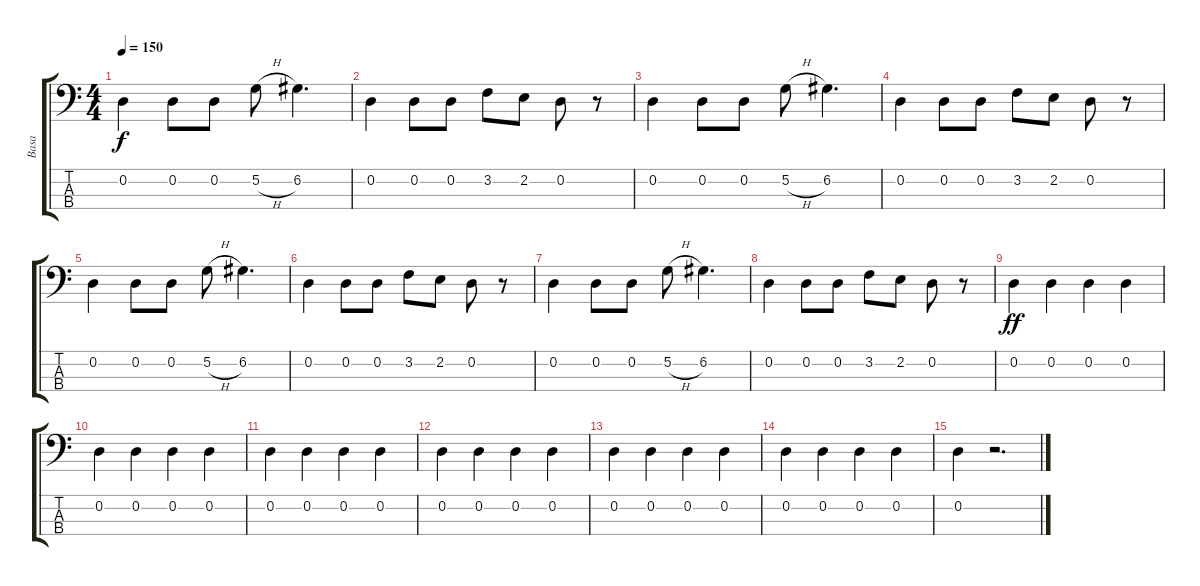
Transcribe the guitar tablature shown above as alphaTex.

\track ("Basa" "Basa") {solo instrument electricbassfinger}
\staff {score tabs}
\tuning (G2 D2 A1 E1) {hide}
\ts (4 4)
\tempo 150
\clef f4
\ks c
0.2.4{dy f} 0.2.8 0.2.8 5.2{h}.8 6.2.4{d} |
0.2.4 0.2.8 0.2.8 3.2.8 2.2.8 0.2.8 r.8 |
0.2.4 0.2.8 0.2.8 5.2{h}.8 6.2.4{d} |
0.2.4 0.2.8 0.2.8 3.2.8 2.2.8 0.2.8 r.8 |
0.2.4 0.2.8 0.2.8 5.2{h}.8 6.2.4{d} |
0.2.4 0.2.8 0.2.8 3.2.8 2.2.8 0.2.8 r.8 |
0.2.4 0.2.8 0.2.8 5.2{h}.8 6.2.4{d} |
0.2.4 0.2.8 0.2.8 3.2.8 2.2.8 0.2.8 r.8 |
0.2.4{dy ff} 0.2.4 0.2.4 0.2.4 |
0.2.4 0.2.4 0.2.4 0.2.4 |
0.2.4 0.2.4 0.2.4 0.2.4 |
0.2.4 0.2.4 0.2.4 0.2.4 |
0.2.4 0.2.4 0.2.4 0.2.4 |
0.2.4 0.2.4 0.2.4 0.2.4 |
0.2.4 r.2{d}
